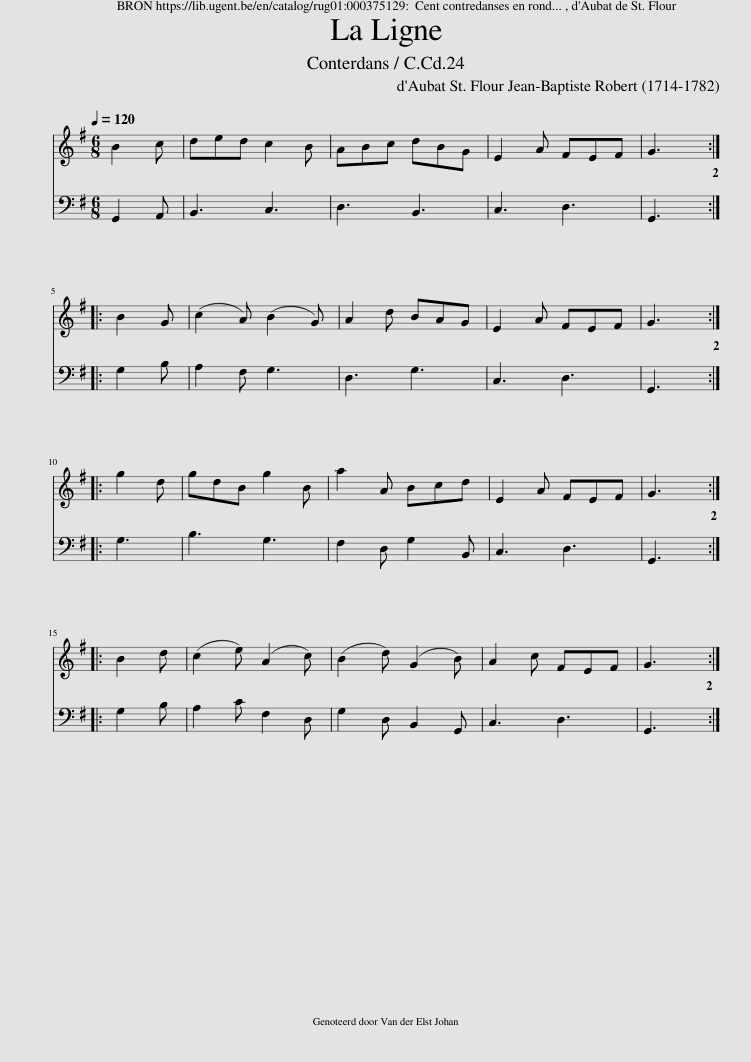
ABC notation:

X:1
%%score 1 2
L:1/8
Q:1/4=120
M:6/8
I:linebreak $
K:G
V:1 treble
V:2 bass
V:1
 B2 c | ded c2 B | ABc dBG | E2 A FEF | G3 ::$ %5
 B2 G | (c2 A) (B2 G) | A2 d BAG | E2 A FEF | G3 ::$ %10
 g2 d | gdB g2 B | a2 A Bcd | E2 A FEF | G3 ::$ %15
 B2 d | (c2 e) (A2 c) | (B2 d) (G2 B) | A2 c FEF | G3 :| %20
V:2
 G,,2 A,, | B,,3 C,3 | D,3 B,,3 | C,3 D,3 | G,,3 ::$ %5
 G,2 B, | A,2 F, G,3 | D,3 G,3 | C,3 D,3 | G,,3 ::$ %10
 G,3 | B,3 G,3 | F,2 D, G,2 B,, | C,3 D,3 | G,,3 ::$ %15
 G,2 B, | A,2 C F,2 D, | G,2 D, B,,2 G,, | C,3 D,3 | G,,3 :| %20
